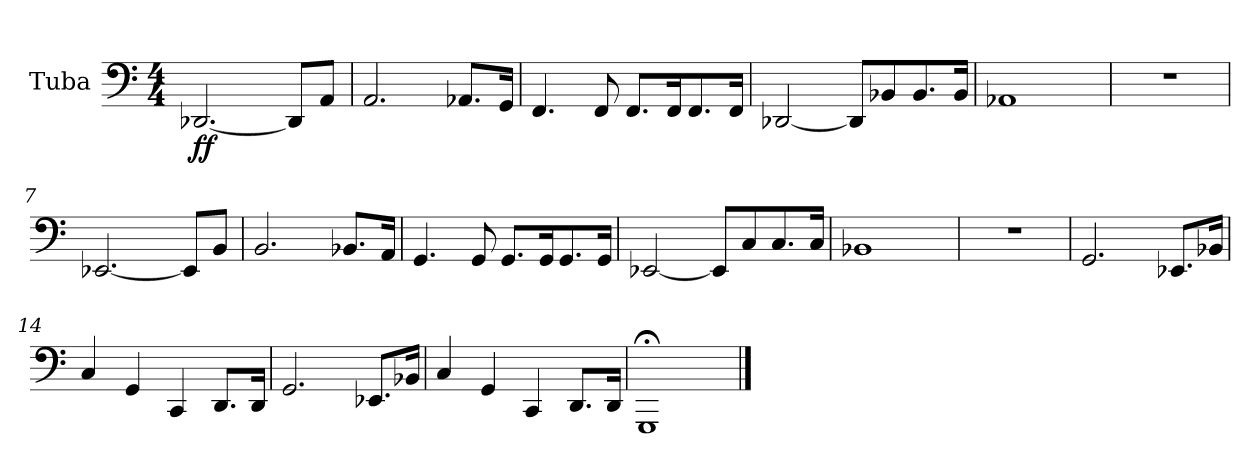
**kern	**dynam
*part1	*part1
*staff1	*staff1
*I"Tuba	*
*I'Tba	*
*clefF4	*
*k[]	*
*C:	*
*M4/4	*
=1	=1
!	!LO:DY:b
[2.DD-X/	ff
8DD-/L]	.
8AA/J	.
=2	=2
2.AA/	.
8.AA-X/L	.
16GG/Jk	.
=3	=3
4.FF/	.
8FF/	.
8.FF/L	.
16FF/K	.
8.FF/	.
16FF/Jk	.
=4	=4
[2DD-X/	.
8DD-/L]	.
8BB-X/	.
8.BB-/	.
16BB-/Jk	.
=5	=5
1AA-X	.
=6	=6
1r	.
=7	=7
[2.EE-X/	.
8EE-/L]	.
8BB/J	.
=8	=8
2.BB/	.
8.BB-X/L	.
16AA/Jk	.
!!LO:LB:g=z
=9	=9
4.GG/	.
8GG/	.
8.GG/L	.
16GG/K	.
8.GG/	.
16GG/Jk	.
=10	=10
[2EE-X/	.
8EE-/L]	.
8C/	.
8.C/	.
16C/Jk	.
=11	=11
1BB-X	.
=12	=12
1r	.
=13	=13
2.GG/	.
8.EE-X/L	.
16BB-X/Jk	.
=14	=14
4C/	.
4GG/	.
4CC/	.
8.DD/L	.
16DD/Jk	.
=15	=15
2.GG/	.
8.EE-X/L	.
16BB-X/Jk	.
=16	=16
4C/	.
4GG/	.
4CC/	.
8.DD/L	.
16DD/Jk	.
!!LO:LB:g=z
=17	=17
1GGG;<	.
==	==
*-	*-
